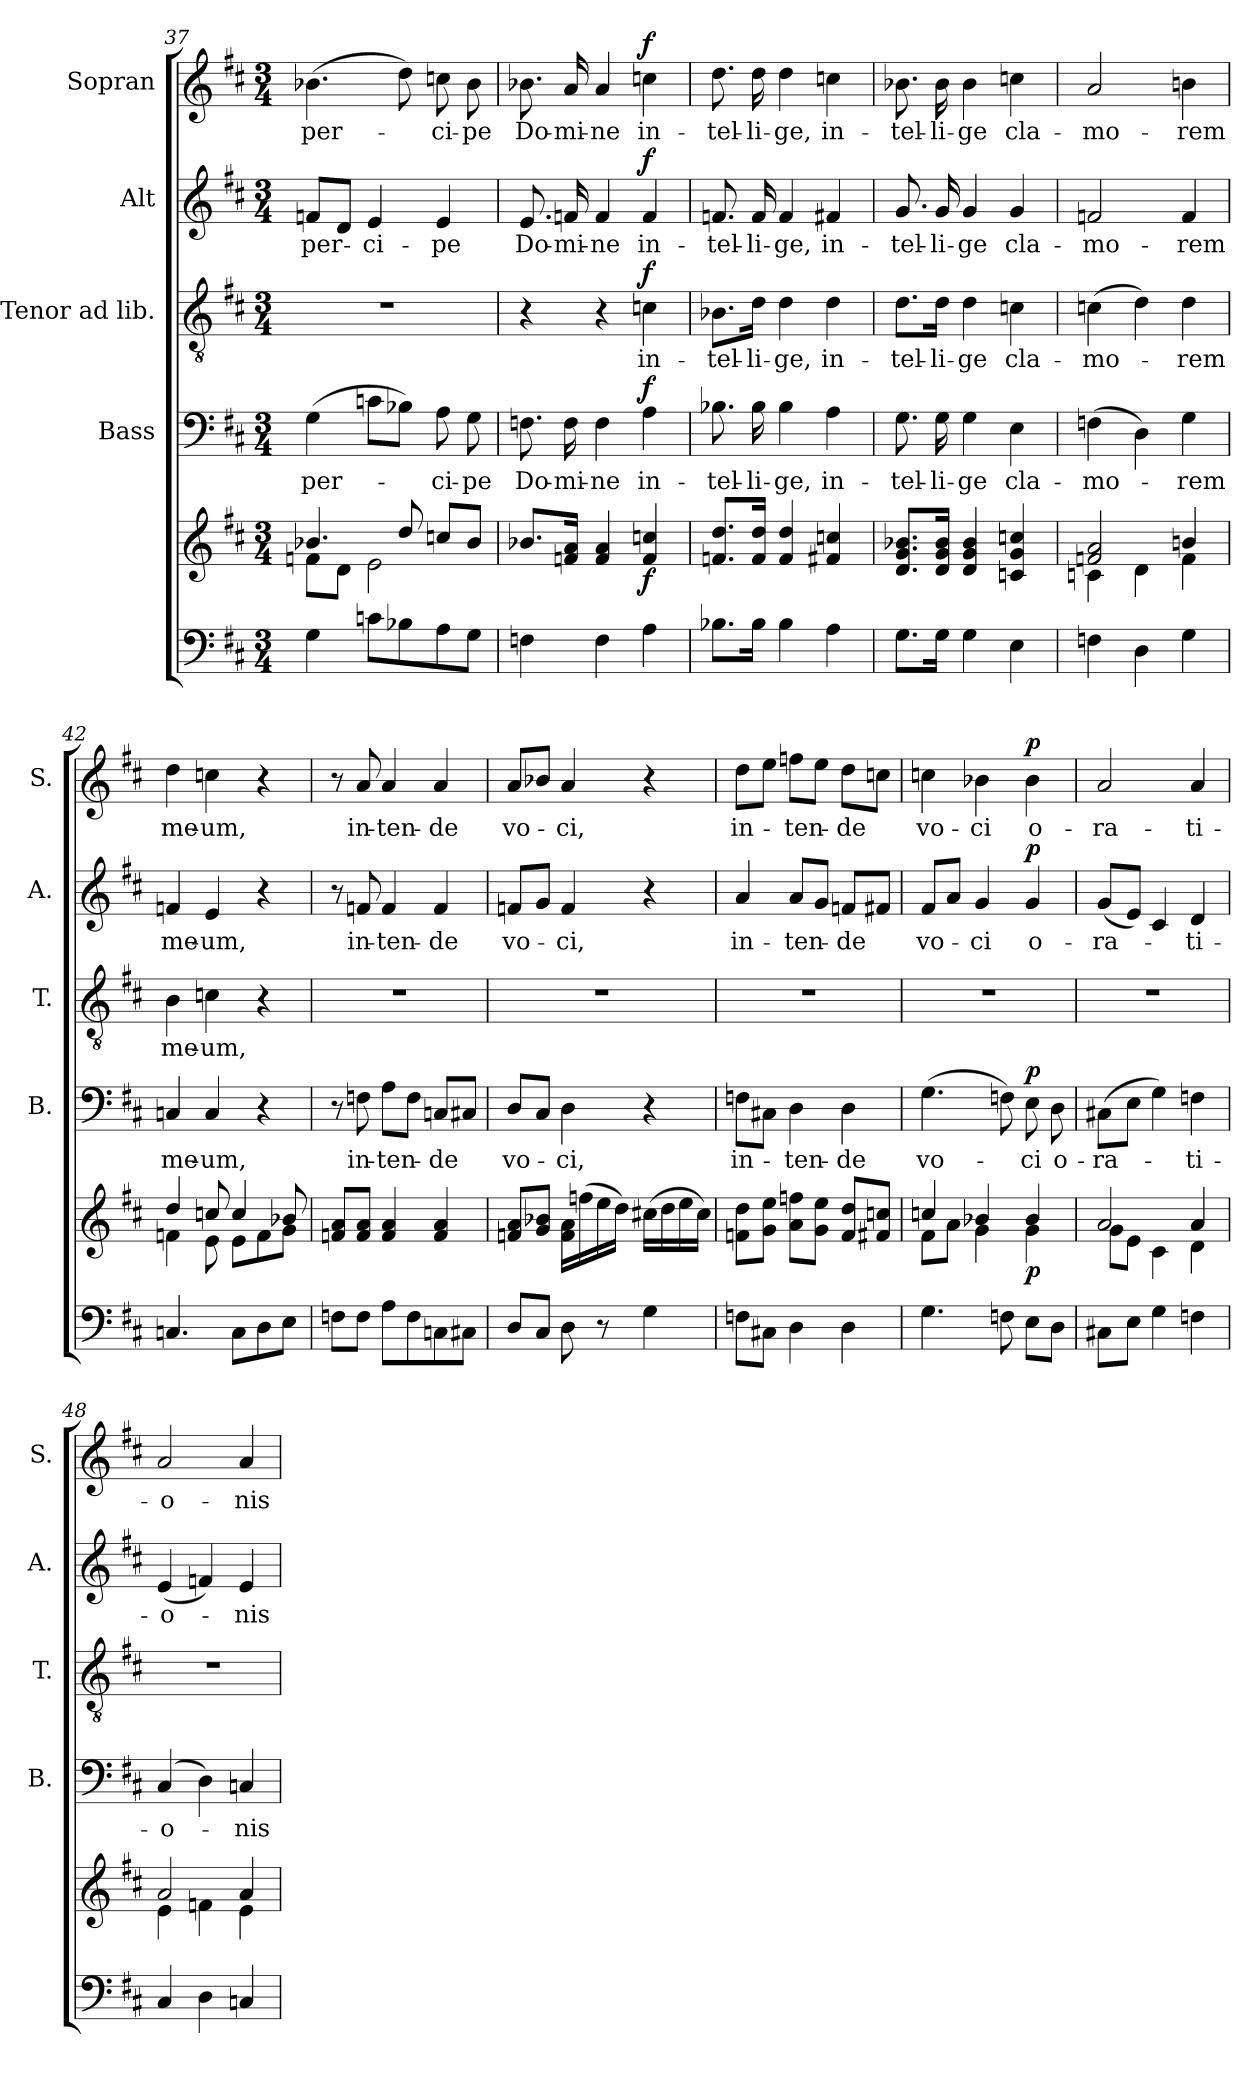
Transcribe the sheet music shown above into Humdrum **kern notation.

**kern	**kern	**dynam	**kern	**text	**dynam	**kern	**text	**dynam	**kern	**text	**dynam	**kern	**text	**dynam
*part5	*part5	*part5	*part4	*part4	*part4	*part3	*part3	*part3	*part2	*part2	*part2	*part1	*part1	*part1
*staff6	*staff5	*staff5/6	*staff4	*staff4	*staff4	*staff3	*staff3	*staff3	*staff2	*staff2	*staff2	*staff1	*staff1	*staff1
*	*	*	*I"Bass	*	*	*I"Tenor ad lib.	*	*	*I"Alt	*	*	*I"Sopran	*	*
*	*	*	*I'B.	*	*	*I'T.	*	*	*I'A.	*	*	*I'S.	*	*
!!LO:LB:g=z
*clefF4	*clefG2	*	*clefF4	*	*	*clefGv2	*	*	*clefG2	*	*	*clefG2	*	*
*k[f#c#]	*k[f#c#]	*	*k[f#c#]	*	*	*k[f#c#]	*	*	*k[f#c#]	*	*	*k[f#c#]	*	*
*D:	*D:	*	*D:	*	*	*D:	*	*	*D:	*	*	*D:	*	*
*M3/4	*M3/4	*	*M3/4	*	*	*M3/4	*	*	*M3/4	*	*	*M3/4	*	*
=37	=37	=37	=37	=37	=37	=37	=37	=37	=37	=37	=37	=37	=37	=37
*	*^	*	*	*	*	*	*	*	*	*	*	*	*	*
!	!	!	!	!	!LO:LY:b	!	!	!	!	!	!LO:LY:b	!	!	!LO:LY:b	!
4G\	4.b-X/	8fn\L	.	(>4G\	per-	.	2.r	.	.	8fn/L	per-	.	(>4.b-X\	per-	.
.	.	8d\J	.	.	.	.	.	.	.	8d/J	.	.	.	.	.
!	!	!	!	!	!	!	!	!	!	!	!LO:LY:b	!	!	!	!
8cn\L	.	2e\	.	8cn\L	.	.	.	.	.	4e/	-ci-	.	.	.	.
8B-X\	8dd/	.	.	8B-X\J)	.	.	.	.	.	.	.	.	8dd\)	.	.
!	!	!	!	!	!LO:LY:b	!	!	!	!	!	!LO:LY:b	!	!	!LO:LY:b	!
8A\	8ccn/L	.	.	8A\	-ci-	.	.	.	.	4e/	-pe	.	8ccn\	-ci-	.
!	!	!	!	!	!LO:LY:b	!	!	!	!	!	!	!	!	!LO:LY:b	!
8G\J	8b-/J	.	.	8G\	-pe	.	.	.	.	.	.	.	8b-\	-pe	.
*	*v	*v	*	*	*	*	*	*	*	*	*	*	*	*	*
=38	=38	=38	=38	=38	=38	=38	=38	=38	=38	=38	=38	=38	=38	=38
!	!	!	!	!LO:LY:b	!	!	!	!	!	!LO:LY:b	!	!	!LO:LY:b	!
4Fn\	8.b-X/L	.	8.Fn\	Do-	.	4r	.	.	8.e/	Do-	.	8.b-X\	Do-	.
!	!	!	!	!LO:LY:b	!	!	!	!	!	!LO:LY:b	!	!	!LO:LY:b	!
.	16fn/ 16a/Jk	.	16F\	-mi-	.	.	.	.	16fn/	-mi-	.	16a/	-mi-	.
!	!	!	!	!LO:LY:b	!	!	!	!	!	!LO:LY:b	!	!	!LO:LY:b	!
4F\	4f/ 4a/	.	4F\	-ne	.	4r	.	.	4f/	-ne	.	4a/	-ne	.
!	!	!LO:DY:b	!	!LO:LY:b	!LO:DY:a	!	!LO:LY:b	!LO:DY:a	!	!LO:LY:b	!LO:DY:a	!	!LO:LY:b	!LO:DY:a
4A\	4f/ 4ccn/	f	4A\	in-	f	4cn\	in-	f	4f/	in-	f	4ccn\	in-	f
=39	=39	=39	=39	=39	=39	=39	=39	=39	=39	=39	=39	=39	=39	=39
!	!	!	!	!LO:LY:b	!	!	!LO:LY:b	!	!	!LO:LY:b	!	!	!LO:LY:b	!
8.B-X\L	8.fn/ 8.dd/L	.	8.B-X\	-tel-	.	8.B-X\L	-tel-	.	8.fn/	-tel-	.	8.dd\	-tel-	.
!	!	!	!	!LO:LY:b	!	!	!LO:LY:b	!	!	!LO:LY:b	!	!	!LO:LY:b	!
16B-\Jk	16f/ 16dd/Jk	.	16B-\	-li-	.	16d\Jk	-li-	.	16f/	-li-	.	16dd\	-li-	.
!	!	!	!	!LO:LY:b	!	!	!LO:LY:b	!	!	!LO:LY:b	!	!	!LO:LY:b	!
4B-\	4f/ 4dd/	.	4B-\	-ge,	.	4d\	-ge,	.	4f/	-ge,	.	4dd\	-ge,	.
!	!	!	!	!LO:LY:b	!	!	!LO:LY:b	!	!	!LO:LY:b	!	!	!LO:LY:b	!
4A\	4f#X/ 4ccn/	.	4A\	in-	.	4d\	in-	.	4f#X/	in-	.	4ccn\	in-	.
=40	=40	=40	=40	=40	=40	=40	=40	=40	=40	=40	=40	=40	=40	=40
!	!	!	!	!LO:LY:b	!	!	!LO:LY:b	!	!	!LO:LY:b	!	!	!LO:LY:b	!
8.G\L	8.d/ 8.g/ 8.b-X/L	.	8.G\	-tel-	.	8.d\L	-tel-	.	8.g/	-tel-	.	8.b-X\	-tel-	.
!	!	!	!	!LO:LY:b	!	!	!LO:LY:b	!	!	!LO:LY:b	!	!	!LO:LY:b	!
16G\Jk	16d/ 16g/ 16b-/Jk	.	16G\	-li-	.	16d\Jk	-li-	.	16g/	-li-	.	16b-\	-li-	.
!	!	!	!	!LO:LY:b	!	!	!LO:LY:b	!	!	!LO:LY:b	!	!	!LO:LY:b	!
4G\	4d/ 4g/ 4b-/	.	4G\	-ge	.	4d\	-ge	.	4g/	-ge	.	4b-\	-ge	.
!	!	!	!	!LO:LY:b	!	!	!LO:LY:b	!	!	!LO:LY:b	!	!	!LO:LY:b	!
4E\	4cn/ 4g/ 4ccn/	.	4E\	cla-	.	4cn\	cla-	.	4g/	cla-	.	4ccn\	cla-	.
=41	=41	=41	=41	=41	=41	=41	=41	=41	=41	=41	=41	=41	=41	=41
*	*^	*	*	*	*	*	*	*	*	*	*	*	*	*
!	!	!	!	!	!LO:LY:b	!	!	!LO:LY:b	!	!	!LO:LY:b	!	!	!LO:LY:b	!
4Fn\	2fn/ 2a/	4cn\	.	(>4Fn\	-mo-	.	(>4cn\	-mo-	.	2fn/	-mo-	.	2a/	-mo-	.
4D\	.	4d\	.	4D\)	.	.	4d\)	.	.	.	.	.	.	.	.
!	!	!	!	!	!LO:LY:b	!	!	!LO:LY:b	!	!	!LO:LY:b	!	!	!LO:LY:b	!
4G\	4bn/	4f\	.	4G\	-rem	.	4d\	-rem	.	4f/	-rem	.	4bn\	-rem	.
!!LO:PB:g=z
=42	=42	=42	=42	=42	=42	=42	=42	=42	=42	=42	=42	=42	=42	=42	=42
!	!	!	!	!	!LO:LY:b	!	!	!LO:LY:b	!	!	!LO:LY:b	!	!	!LO:LY:b	!
4.Cn/	4dd/	4fn\	.	4Cn/	me-	.	4B\	me-	.	4fn/	me-	.	4dd\	me-	.
!	!	!	!	!	!LO:LY:b	!	!	!LO:LY:b	!	!	!LO:LY:b	!	!	!LO:LY:b	!
.	8ccn/	8e\	.	4C/	-um,	.	4cn\	-um,	.	4e/	-um,	.	4ccn\	-um,	.
8C\L	4cc/	8e\L	.	.	.	.	.	.	.	.	.	.	.	.	.
8D\	.	8f\	.	4r	.	.	4r	.	.	4r	.	.	4r	.	.
8E\J	8b-X/	8g\J	.	.	.	.	.	.	.	.	.	.	.	.	.
*	*v	*v	*	*	*	*	*	*	*	*	*	*	*	*	*
=43	=43	=43	=43	=43	=43	=43	=43	=43	=43	=43	=43	=43	=43	=43
8Fn\L	8fn/ 8a/L	.	8r	.	.	2.r	.	.	8r	.	.	8r	.	.
!	!	!	!	!LO:LY:b	!	!	!	!	!	!LO:LY:b	!	!	!LO:LY:b	!
8F\J	8f/ 8a/J	.	8Fn\	in-	.	.	.	.	8fn/	in-	.	8a/	in-	.
!	!	!	!	!LO:LY:b	!	!	!	!	!	!LO:LY:b	!	!	!LO:LY:b	!
8A\L	4f/ 4a/	.	8A\L	-ten-	.	.	.	.	4f/	-ten-	.	4a/	-ten-	.
8F\	.	.	8F\J	.	.	.	.	.	.	.	.	.	.	.
!	!	!	!	!LO:LY:b	!	!	!	!	!	!LO:LY:b	!	!	!LO:LY:b	!
8Cn\	4f/ 4a/	.	8Cn/L	-de	.	.	.	.	4f/	-de	.	4a/	-de	.
8C#X\J	.	.	8C#X/J	.	.	.	.	.	.	.	.	.	.	.
=44	=44	=44	=44	=44	=44	=44	=44	=44	=44	=44	=44	=44	=44	=44
!	!	!	!	!LO:LY:b	!	!	!	!	!	!LO:LY:b	!	!	!LO:LY:b	!
8D/L	8fn/ 8a/L	.	8D/L	vo-	.	2.r	.	.	8fn/L	vo-	.	8a/L	vo-	.
8C#/J	8g/ 8b-X/J	.	8C#/J	.	.	.	.	.	8g/J	.	.	8b-X/J	.	.
!	!	!	!	!LO:LY:b	!	!	!	!	!	!LO:LY:b	!	!	!LO:LY:b	!
8D\	16f\ 16a\LL	.	4D\	-ci,	.	.	.	.	4f/	-ci,	.	4a/	-ci,	.
.	(>16ffn\	.	.	.	.	.	.	.	.	.	.	.	.	.
8r	16ee\	.	.	.	.	.	.	.	.	.	.	.	.	.
.	16dd\JJ)	.	.	.	.	.	.	.	.	.	.	.	.	.
4G\	(>16cc#X\LL	.	4r	.	.	.	.	.	4r	.	.	4r	.	.
.	16dd\	.	.	.	.	.	.	.	.	.	.	.	.	.
.	16ee\	.	.	.	.	.	.	.	.	.	.	.	.	.
.	16cc#\JJ)	.	.	.	.	.	.	.	.	.	.	.	.	.
=45	=45	=45	=45	=45	=45	=45	=45	=45	=45	=45	=45	=45	=45	=45
!	!	!	!	!LO:LY:b	!	!	!	!	!	!LO:LY:b	!	!	!LO:LY:b	!
8Fn\L	8fn\ 8dd\L	.	8Fn\L	in-	.	2.r	.	.	4a/	in-	.	8dd\L	in-	.
8C#X\J	8g\ 8ee\J	.	8C#X\J	.	.	.	.	.	.	.	.	8ee\J	.	.
!	!	!	!	!LO:LY:b	!	!	!	!	!	!LO:LY:b	!	!	!LO:LY:b	!
4D\	8a\ 8ffn\L	.	4D\	-ten-	.	.	.	.	8a/L	-ten-	.	8ffn\L	-ten-	.
.	8g\ 8ee\J	.	.	.	.	.	.	.	8g/J	.	.	8ee\J	.	.
!	!	!	!	!LO:LY:b	!	!	!	!	!	!LO:LY:b	!	!	!LO:LY:b	!
4D\	8f/ 8dd/L	.	4D\	-de	.	.	.	.	8fn/L	-de	.	8dd\L	-de	.
.	8f#X/ 8ccn/J	.	.	.	.	.	.	.	8f#X/J	.	.	8ccn\J	.	.
=46	=46	=46	=46	=46	=46	=46	=46	=46	=46	=46	=46	=46	=46	=46
*	*^	*	*	*	*	*	*	*	*	*	*	*	*	*
!	!	!	!	!	!LO:LY:b	!	!	!	!	!	!LO:LY:b	!	!	!LO:LY:b	!
4.G\	4ccn/	8f#\L	.	(>4.G\	vo-	.	2.r	.	.	8f#/L	vo-	.	4ccn\	vo-	.
.	.	8a\J	.	.	.	.	.	.	.	8a/J	.	.	.	.	.
!	!	!	!	!	!	!	!	!	!	!	!LO:LY:b	!	!	!LO:LY:b	!
.	4b-X/	4g\	.	.	.	.	.	.	.	4g/	-ci	.	4b-X\	-ci	.
8Fn\	.	.	.	8Fn\)	.	.	.	.	.	.	.	.	.	.	.
!	!	!	!LO:DY:b	!	!LO:LY:b	!LO:DY:a	!	!	!	!	!LO:LY:b	!LO:DY:a	!	!LO:LY:b	!LO:DY:a
8E\L	4b-/	4g\	p	8E\	-ci	p	.	.	.	4g/	o-	p	4b-\	o-	p
!	!	!	!	!	!LO:LY:b	!	!	!	!	!	!	!	!	!	!
8D\J	.	.	.	8D\	o-	.	.	.	.	.	.	.	.	.	.
!!LO:LB:g=z
=47	=47	=47	=47	=47	=47	=47	=47	=47	=47	=47	=47	=47	=47	=47	=47
!	!	!	!	!	!LO:LY:b	!	!	!	!	!	!LO:LY:b	!	!	!LO:LY:b	!
8C#X\L	2a/	8g\L	.	(>8C#X\L	-ra-	.	2.r	.	.	(<8g/L	-ra-	.	2a/	-ra-	.
8E\J	.	8e\J	.	8E\J	.	.	.	.	.	8e/J)	.	.	.	.	.
4G\	.	4c#\	.	4G\)	.	.	.	.	.	4c#/	.	.	.	.	.
!	!	!	!	!	!LO:LY:b	!	!	!	!	!	!LO:LY:b	!	!	!LO:LY:b	!
4Fn\	4a/	4d\	.	4Fn\	-ti-	.	.	.	.	4d/	-ti-	.	4a/	-ti-	.
=48	=48	=48	=48	=48	=48	=48	=48	=48	=48	=48	=48	=48	=48	=48	=48
!	!	!	!	!	!LO:LY:b	!	!	!	!	!	!LO:LY:b	!	!	!LO:LY:b	!
4C#/	2a/	4e\	.	(4C#/	-o-	.	2.r	.	.	(<4e/	-o-	.	2a/	-o-	.
4D\	.	4fn\	.	4D\)	.	.	.	.	.	4fn/)	.	.	.	.	.
!	!	!	!	!	!LO:LY:b	!	!	!	!	!	!LO:LY:b	!	!	!LO:LY:b	!
4Cn/	4a/	4e\	.	4Cn/	-nis	.	.	.	.	4e/	-nis	.	4a/	-nis	.
*	*v	*v	*	*	*	*	*	*	*	*	*	*	*	*	*
=	=	=	=	=	=	=	=	=	=	=	=	=	=	=
*-	*-	*-	*-	*-	*-	*-	*-	*-	*-	*-	*-	*-	*-	*-
